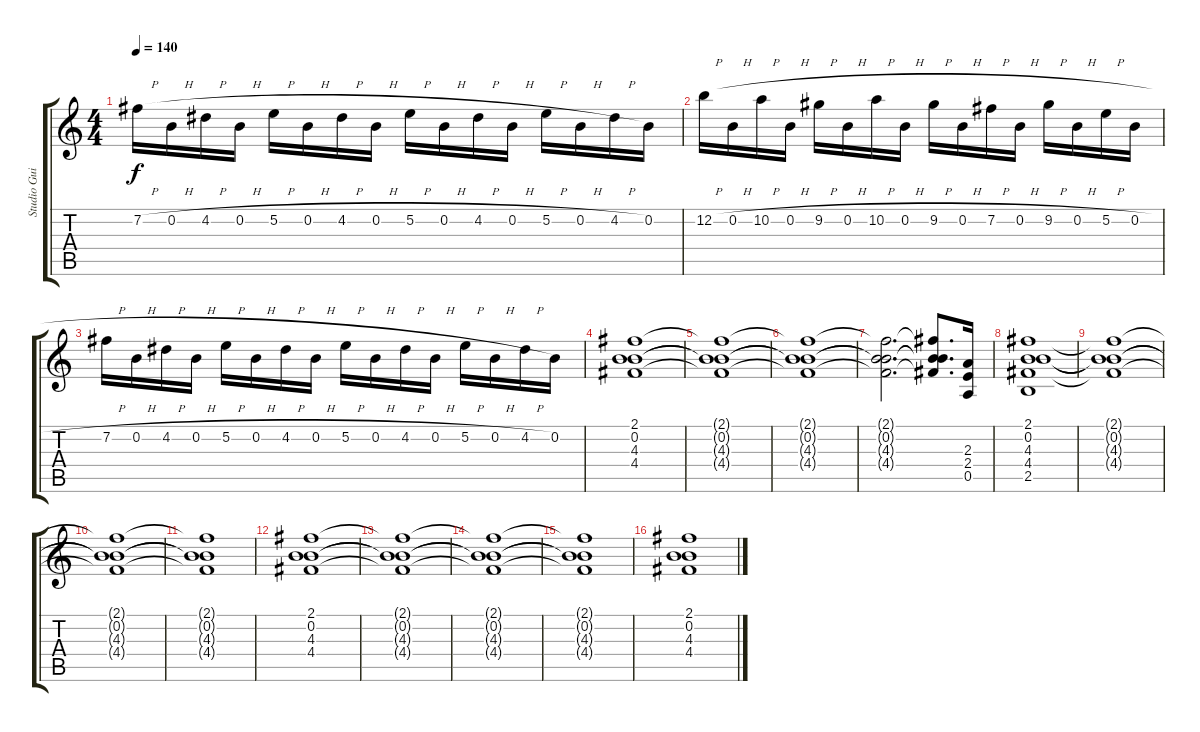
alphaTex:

\track ("Studio Guitar" "Studio Gui") {instrument distortionguitar}
\staff {score tabs}
\tuning (E4 B3 G3 D3 A2 E2) {hide}
\ts (4 4)
\tempo 140
\clef g2
\ks c
7.2{h}.16{dy f} 0.2{h}.16 4.2{h}.16 0.2{h}.16 5.2{h}.16 0.2{h}.16 4.2{h}.16 0.2{h}.16 5.2{h}.16 0.2{h}.16 4.2{h}.16 0.2{h}.16 5.2{h}.16 0.2{h}.16 4.2{h}.16 0.2.16 |
12.2{h}.16 0.2{h}.16 10.2{h}.16 0.2{h}.16 9.2{h}.16 0.2{h}.16 10.2{h}.16 0.2{h}.16 9.2{h}.16 0.2{h}.16 7.2{h}.16 0.2{h}.16 9.2{h}.16 0.2{h}.16 5.2{h}.16 0.2{h}.16 |
7.2{h}.16 0.2{h}.16 4.2{h}.16 0.2{h}.16 5.2{h}.16 0.2{h}.16 4.2{h}.16 0.2{h}.16 5.2{h}.16 0.2{h}.16 4.2{h}.16 0.2{h}.16 5.2{h}.16 0.2{h}.16 4.2{h}.16 0.2.16 |
(2.1 0.2 4.3 4.4).1 |
(2.1{t} 0.2{t} 4.3{t} 4.4{t}).1 |
(2.1{t} 0.2{t} 4.3{t} 4.4{t}).1 |
(2.1{t} 0.2{t} 4.3{t} 4.4{t}).2{d} (2.1{t} 0.2{t} 4.3{t} 4.4{t}).8{d} (2.3 2.4 0.5).16 |
(2.1 0.2 4.3 4.4 2.5).1 |
(2.1{t} 0.2{t} 4.3{t} 4.4{t}).1 |
(2.1{t} 0.2{t} 4.3{t} 4.4{t}).1 |
(2.1{t} 0.2{t} 4.3{t} 4.4{t}).1 |
(2.1 0.2 4.3 4.4).1 |
(2.1{t} 0.2{t} 4.3{t} 4.4{t}).1 |
(2.1{t} 0.2{t} 4.3{t} 4.4{t}).1 |
(2.1{t} 0.2{t} 4.3{t} 4.4{t}).1 |
(2.1 0.2 4.3 4.4).1
